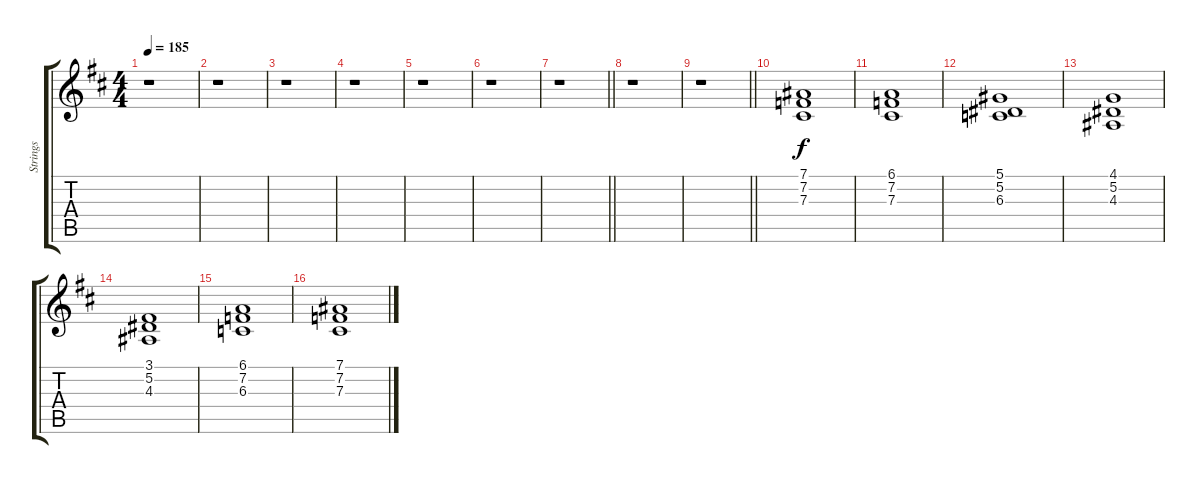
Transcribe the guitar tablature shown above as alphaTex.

\track ("Strings" "Strings") {instrument stringensemble1}
\staff {score tabs}
\tuning (Eb4 Bb3 Gb3 Db3 Ab2 Eb2) {hide}
\ts (4 4)
\tempo 185
\clef g2
\ks d
r.1{dy f} |
r.1 |
r.1 |
r.1 |
r.1 |
r.1 |
\barLineRight lightlight
r.1 |
r.1 |
\barLineRight lightlight
r.1 |
(7.1 7.2 7.3).1 |
(6.1 7.2 7.3).1 |
(5.1 5.2 6.3).1 |
(4.1 5.2 4.3).1 |
(3.1 5.2 4.3).1 |
(6.1 7.2 6.3).1 |
(7.1 7.2 7.3).1
